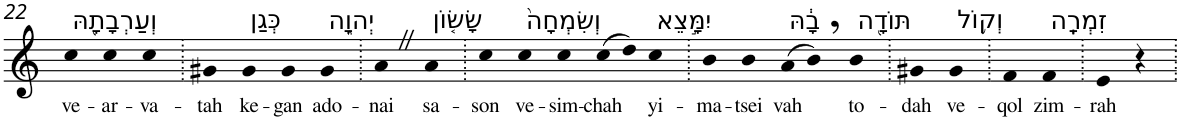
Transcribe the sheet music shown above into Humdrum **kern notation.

**kern	**text
*part1	*part1
*staff1	*staff1
*I"Piano	*
*I'Pno	*
!!LO:PB:g=z
*clefG2	*
*k[]	*
=22	=22
!LO:TX:a:t=וְעַרְבָתָ֖הּ	!
!	!LO:LY:b
4cc	ve-
!	!LO:LY:b
4cc	-ar-
!	!LO:LY:b
4cc	-va-
=23.	=23.
!	!LO:LY:b
4g#X	-tah
!LO:TX:a:t=כְּגַן	!
!	!LO:LY:b
4g#	ke-
!	!LO:LY:b
4g#	-gan
!LO:TX:a:t=יְהוָ֑ה	!
!	!LO:LY:b
4g#	ado-
=24.	=24.
!	!LO:LY:b
4aZ	-nai
!LO:TX:a:t=שָׂשׂ֤וֹן	!
!	!LO:LY:b
4a	sa-
=25.	=25.
!	!LO:LY:b
4cc	-son
!LO:TX:a:t=וְשִׂמְחָה֙	!
!	!LO:LY:b
4cc	ve-
!	!LO:LY:b
4cc	-sim-
!	!LO:LY:b
(8cc	-chah
8dd)	.
!LO:TX:a:t=יִמָּ֣צֵא	!
!	!LO:LY:b
4cc	yi-
=26.	=26.
!	!LO:LY:b
4b	-ma-
!	!LO:LY:b
4b	-tsei
!LO:TX:a:t=בָ֔הּ	!
!	!LO:LY:b
(8a	vah
8b,)	.
!LO:TX:a:t=תּוֹדָ֖ה	!
!	!LO:LY:b
4b	to-
=27.	=27.
!	!LO:LY:b
4g#X	-dah
!LO:TX:a:t=וְק֥וֹל	!
!	!LO:LY:b
4g#	ve-
=28.	=28.
!	!LO:LY:b
4f	-qol
!LO:TX:a:t=זִמְרָֽה	!
!	!LO:LY:b
4f	zim-
=29.	=29.
!	!LO:LY:b
4e	-rah
4r	.
=.	=.
*-	*-
